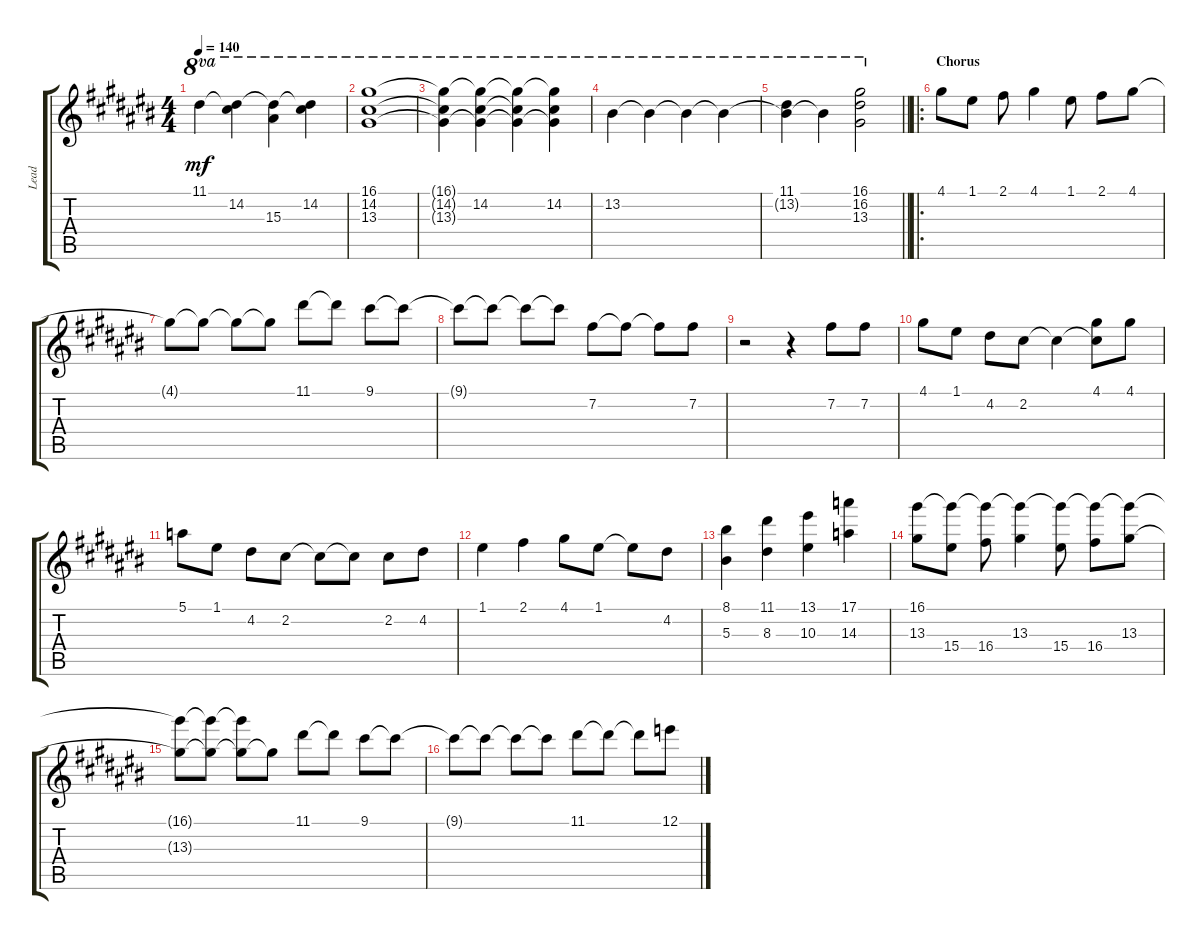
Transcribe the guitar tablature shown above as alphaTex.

\track ("Lead" "Lead") {instrument acousticguitarnylon}
\staff {score tabs}
\tuning (E4 B3 G3 D3 A2 E2) {hide}
\ts (4 4)
\tempo 140
\clef g2
\ks c#
11.1.4{ot 8va dy mf} (11.1{t} 14.2).4{ot 8va} (11.1{t} 15.3).4{ot 8va} (11.1{t} 14.2).4{ot 8va} |
(16.1 14.2 13.3).1{ot 8va} |
(16.1{t} 14.2{t} 13.3{t}).4{ot 8va} (16.1{t} 14.2 13.3{t}).4{ot 8va} (16.1{t} 14.2{t} 13.3{t}).4{ot 8va} (16.1{t} 14.2 13.3{t}).4{ot 8va} |
13.2.4{ot 8va} 13.2{t}.4{ot 8va} 13.2{t}.4{ot 8va} 13.2{t}.4{ot 8va} |
\barLineRight lightlight
(11.1 13.2{t}).4{ot 8va} 13.2{t}.4{ot 8va} (16.1 16.2 13.3).2{ot 8va} |
\ro
\section ("" "Chorus")
4.1.8 1.1.8 2.1.8 4.1.4 1.1.8 2.1.8 4.1.8 |
4.1{t}.8 4.1{t}.8 4.1{t}.8 4.1{t}.8 11.1.8 11.1{t}.8 9.1.8 9.1{t}.8 |
9.1{t}.8 9.1{t}.8 9.1{t}.8 9.1{t}.8 7.2.8 7.2{t}.8 7.2{t}.8 7.2.8 |
r.2 r.4 7.2.8 7.2.8 |
4.1.8 1.1.8 4.2.8 2.2.8 2.2{t}.4 (4.1 2.2{t}).8 4.1.8 |
5.1.8 1.1.8 4.2.8 2.2.8 2.2{t}.8 2.2{t}.8 2.2.8 4.2.8 |
1.1.4 2.1.4 4.1.8 1.1.8 1.1{t}.8 4.2.8 |
(8.1 5.3).4 (11.1 8.3).4 (13.1 10.3).4 (17.1 14.3).4 |
(16.1 13.3).8 (16.1{t} 15.4).8 (16.1{t} 16.4).8 (16.1{t} 13.3).4 (16.1{t} 15.4).8 (16.1{t} 16.4).8 (16.1{t} 13.3).8 |
(16.1{t} 13.3{t}).8 (16.1{t} 13.3{t}).8 (16.1{t} 13.3{t}).8 13.3{t}.8 11.1.8 11.1{t}.8 9.1.8 9.1{t}.8 |
9.1{t}.8 9.1{t}.8 9.1{t}.8 9.1{t}.8 11.1.8 11.1{t}.8 11.1{t}.8 12.1.8
